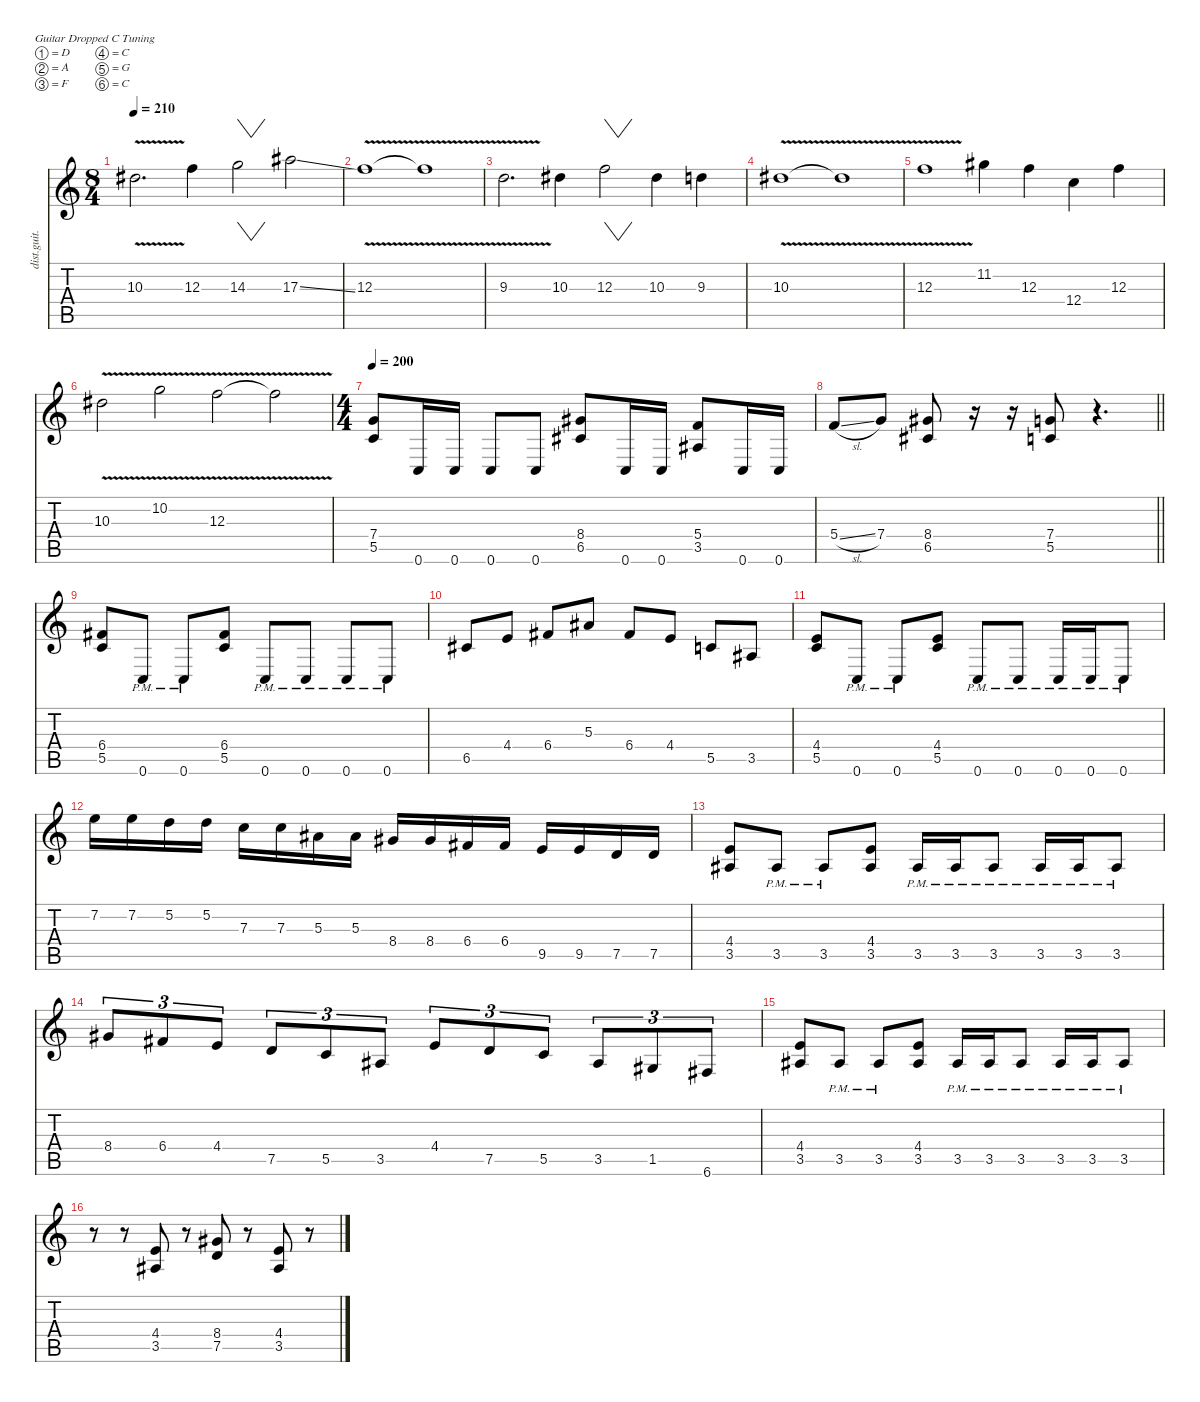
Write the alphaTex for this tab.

\defaultSystemsLayout 4
\hideDynamics
\bracketExtendMode nobrackets
\otherSystemsTrackNameOrientation horizontal
\track ("Guitar" "dist.guit.") {instrument distortionguitar}
\staff {score tabs}
\tuning (D4 A3 F3 C3 G2 C2)
\ts (8 4)
\tempo 210
\clef g2
\ks c
10.3{v acc #}.2{d dy f beam Down} 12.3.4{beam Down} 14.3.2{vw beam Down} 17.3{ss acc #}.2{beam Down} |
12.3{v}.1{beam Down} 12.3{v t}.1{beam Down} |
9.3{v}.2{d beam Down} 10.3{acc #}.4{beam Down} 12.3.2{vw beam Down} 10.3{acc #}.4{beam Down} 9.3.4{beam Down} |
10.3{v acc #}.1{beam Down} 10.3{v t acc #}.1{beam Down} |
12.3{v}.1{beam Down} 11.2{acc #}.4{beam Down} 12.3.4{beam Down} 12.4.4{beam Down} 12.3.4{beam Down} |
10.3{v acc #}.2{beam Down} 10.2{v}.2{beam Down} 12.3{v}.2{beam Down} 12.3{v t}.2{beam Down} |
\ts (4 4)
\beaming (8 2 2 2 2)
\tempo 200
(7.4 5.5).8{beam Up} 0.6.16{beam Up} 0.6.16{beam Up} 0.6.8{beam Up} 0.6.8{beam Up} (8.4{acc #} 6.5{acc #}).8{beam Up} 0.6.16{beam Up} 0.6.16{beam Up} (5.4 3.5{acc #}).8{beam Up} 0.6.16{beam Up} 0.6.16{beam Up} |
\barLineRight lightlight
5.4{sl}.8{beam Up} 7.4.8{beam Up} (8.4{acc #} 6.5{acc #}).8{beam Up} r.16{beam Up} r.16{beam Up} (7.4 5.5).8{beam Up} r.4{d beam Up} |
(6.4{acc #} 5.5).8{beam Up} 0.6{pm}.8{dy ff beam Up} 0.6{pm}.8{beam Up} (6.4{acc #} 5.5).8{dy f beam Up} 0.6{pm}.8{dy ff beam Up} 0.6{pm}.8{beam Up} 0.6{pm}.8{beam Up} 0.6{pm}.8{beam Up} |
6.5{acc #}.8{dy f beam Up} 4.4.8{beam Up} 6.4{acc #}.8{beam Up} 5.3{acc #}.8{beam Up} 6.4{acc #}.8{beam Up} 4.4.8{beam Up} 5.5.8{beam Up} 3.5{acc #}.8{beam Up} |
(4.4 5.5).8{beam Up} 0.6{pm}.8{beam Up} 0.6{pm}.8{dy ff beam Up} (4.4 5.5).8{dy f beam Up} 0.6{pm}.8{dy ff beam Up} 0.6{pm}.8{beam Up} 0.6{pm}.16{beam Up} 0.6{pm}.16{beam Up} 0.6{pm}.8{beam Up} |
7.2.16{dy f beam Down} 7.2.16{beam Down} 5.2.16{beam Down} 5.2.16{beam Down} 7.3.16{beam Down} 7.3.16{beam Down} 5.3{acc #}.16{beam Down} 5.3{acc #}.16{beam Down} 8.4{acc #}.16{beam Up} 8.4{acc #}.16{beam Up} 6.4{acc #}.16{beam Up} 6.4{acc #}.16{beam Up} 9.5.16{beam Up} 9.5.16{beam Up} 7.5.16{beam Up} 7.5.16{beam Up} |
(4.4 3.5{acc #}).8{beam Up} 3.5{pm acc #}.8{dy ff beam Up} 3.5{pm acc #}.8{beam Up} (4.4 3.5{acc #}).8{dy f beam Up} 3.5{pm acc #}.16{dy ff beam Up} 3.5{pm acc #}.16{beam Up} 3.5{pm acc #}.8{beam Up} 3.5{pm acc #}.16{beam Up} 3.5{pm acc #}.16{beam Up} 3.5{pm acc #}.8{beam Up} |
8.4{acc #}.8{tu (3 2) dy f beam Up} 6.4{acc #}.8{tu (3 2) beam Up} 4.4.8{tu (3 2) beam Up} 7.5.8{tu (3 2) beam Up} 5.5.8{tu (3 2) beam Up} 3.5{acc #}.8{tu (3 2) beam Up} 4.4.8{tu (3 2) beam Up} 7.5.8{tu (3 2) beam Up} 5.5.8{tu (3 2) beam Up} 3.5{acc #}.8{tu (3 2) beam Up} 1.5{acc #}.8{tu (3 2) beam Up} 6.6{acc #}.8{tu (3 2) beam Up} |
(4.4 3.5{acc #}).8{beam Up} 3.5{pm acc #}.8{dy ff beam Up} 3.5{pm acc #}.8{beam Up} (4.4 3.5{acc #}).8{dy f beam Up} 3.5{pm acc #}.16{dy ff beam Up} 3.5{pm acc #}.16{beam Up} 3.5{pm acc #}.8{beam Up} 3.5{pm acc #}.16{beam Up} 3.5{pm acc #}.16{beam Up} 3.5{pm acc #}.8{beam Up} |
r.8{beam Down} r.8{beam Down} (4.4 3.5{acc #}).8{dy f beam Up} r.8{beam Up} (8.4{acc #} 7.5).8{beam Up} r.8{beam Up} (4.4 3.5{acc #}).8{beam Up} r.8{beam Up}
